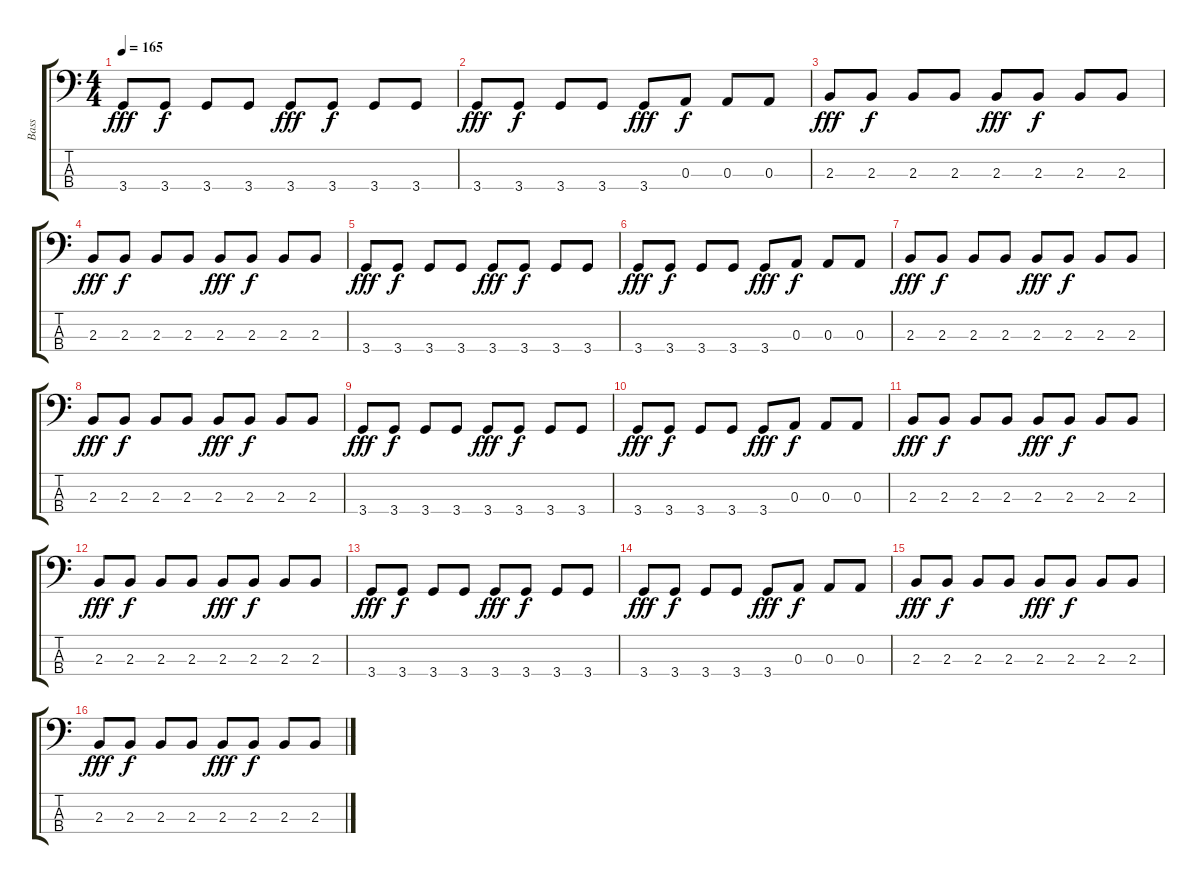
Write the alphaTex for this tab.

\track ("Bass" "Bass") {instrument electricbasspick}
\staff {score tabs}
\tuning (G2 D2 A1 E1) {hide}
\ts (4 4)
\tempo 165
\clef f4
\ks c
3.4.8{dy fff} 3.4.8{dy f} 3.4.8 3.4.8 3.4.8{dy fff} 3.4.8{dy f} 3.4.8 3.4.8 |
3.4.8{dy fff} 3.4.8{dy f} 3.4.8 3.4.8 3.4.8{dy fff} 0.3.8{dy f} 0.3.8 0.3.8 |
2.3.8{dy fff} 2.3.8{dy f} 2.3.8 2.3.8 2.3.8{dy fff} 2.3.8{dy f} 2.3.8 2.3.8 |
2.3.8{dy fff} 2.3.8{dy f} 2.3.8 2.3.8 2.3.8{dy fff} 2.3.8{dy f} 2.3.8 2.3.8 |
3.4.8{dy fff} 3.4.8{dy f} 3.4.8 3.4.8 3.4.8{dy fff} 3.4.8{dy f} 3.4.8 3.4.8 |
3.4.8{dy fff} 3.4.8{dy f} 3.4.8 3.4.8 3.4.8{dy fff} 0.3.8{dy f} 0.3.8 0.3.8 |
2.3.8{dy fff} 2.3.8{dy f} 2.3.8 2.3.8 2.3.8{dy fff} 2.3.8{dy f} 2.3.8 2.3.8 |
2.3.8{dy fff} 2.3.8{dy f} 2.3.8 2.3.8 2.3.8{dy fff} 2.3.8{dy f} 2.3.8 2.3.8 |
3.4.8{dy fff} 3.4.8{dy f} 3.4.8 3.4.8 3.4.8{dy fff} 3.4.8{dy f} 3.4.8 3.4.8 |
3.4.8{dy fff} 3.4.8{dy f} 3.4.8 3.4.8 3.4.8{dy fff} 0.3.8{dy f} 0.3.8 0.3.8 |
2.3.8{dy fff} 2.3.8{dy f} 2.3.8 2.3.8 2.3.8{dy fff} 2.3.8{dy f} 2.3.8 2.3.8 |
2.3.8{dy fff} 2.3.8{dy f} 2.3.8 2.3.8 2.3.8{dy fff} 2.3.8{dy f} 2.3.8 2.3.8 |
3.4.8{dy fff} 3.4.8{dy f} 3.4.8 3.4.8 3.4.8{dy fff} 3.4.8{dy f} 3.4.8 3.4.8 |
3.4.8{dy fff} 3.4.8{dy f} 3.4.8 3.4.8 3.4.8{dy fff} 0.3.8{dy f} 0.3.8 0.3.8 |
2.3.8{dy fff} 2.3.8{dy f} 2.3.8 2.3.8 2.3.8{dy fff} 2.3.8{dy f} 2.3.8 2.3.8 |
2.3.8{dy fff} 2.3.8{dy f} 2.3.8 2.3.8 2.3.8{dy fff} 2.3.8{dy f} 2.3.8 2.3.8
